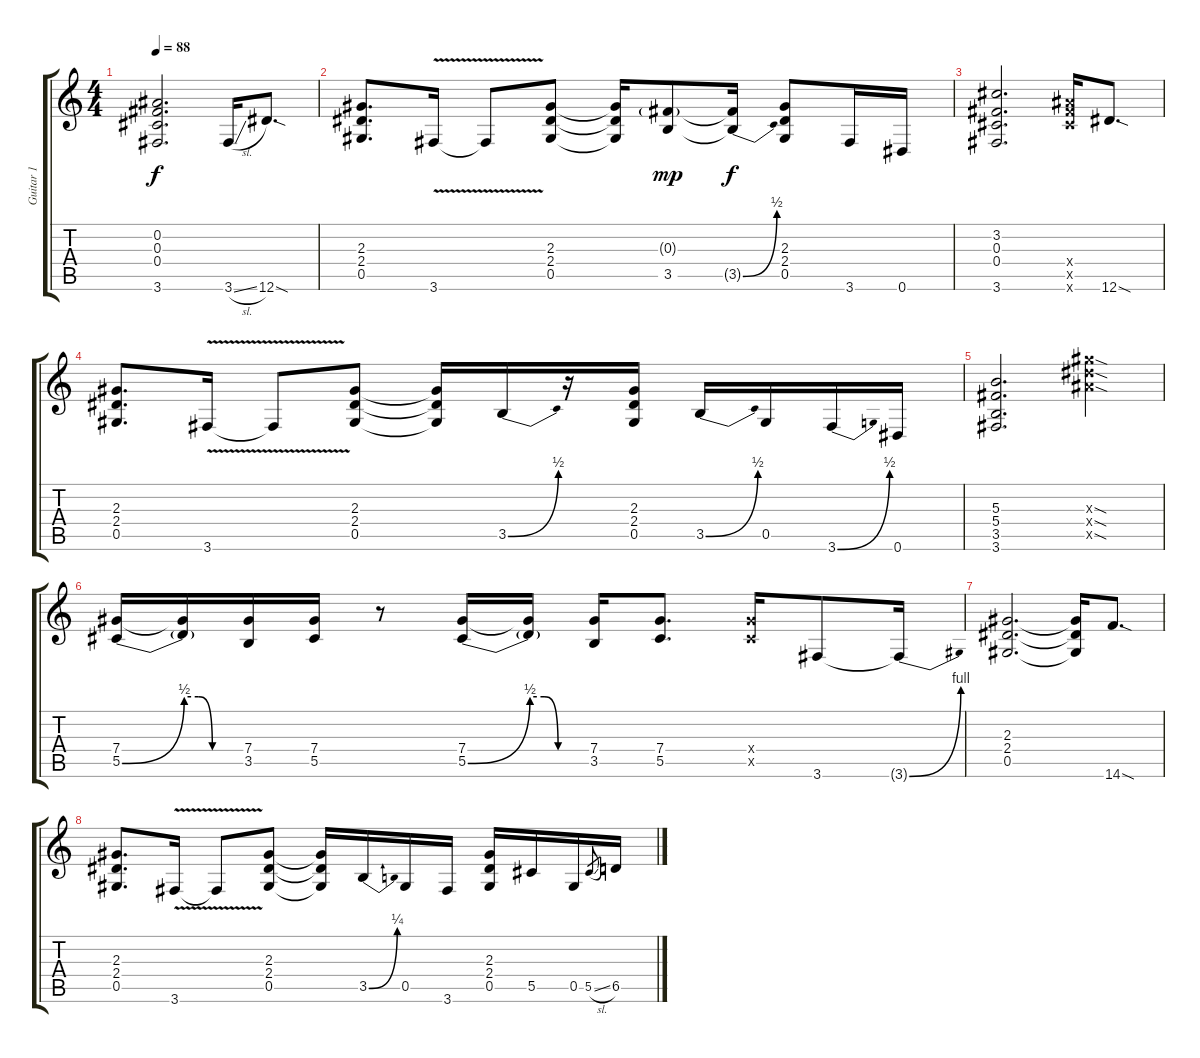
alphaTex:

\track ("Guitar 1" "Guitar 1") {instrument distortionguitar}
\staff {score tabs}
\tuning (Eb4 Bb3 Gb3 Db3 Ab2 Eb2) {hide}
\ts (4 4)
\tempo 88
\clef g2
\ks c
(0.2 0.3 0.4 3.6).2{d dy f} 3.6{sl}.16 12.6{sod}.8{d} |
(2.3 2.4 0.5).8{d} 3.6{v}.16 3.6{t}.8 (2.3 2.4 0.5).8 (2.3{t} 2.4{t} 0.5{t}).16 (0.3{g} 3.5).8{dy mp} (0.3{t} 3.5{be (bend 0 0 60 2) t}).16{dy f} (2.3 2.4 0.5).8 3.6.16 0.6.16 |
(3.2 0.3 0.4 3.6).2{d} (9.4{x} 10.5{x} 10.6{x}).16 12.6{sod}.8{d} |
(2.3 2.4 0.5).8{d} 3.6{v}.16 3.6{t}.8 (2.3 2.4 0.5).8 (2.3{t} 2.4{t} 0.5{t}).16 3.5{be (bend 0 0 60 2)}.16 r.16 (2.3 2.4 0.5).16 3.5{be (bend 0 0 60 2)}.16 0.5.16 3.6{be (bend 0 0 60 2)}.16 0.6.16 |
(5.3 5.4 3.5 3.6).2{d} (14.3{sod x} 14.4{sod x} 14.5{sod x}).4 |
(7.4 5.5{be (bend 0 0 60 2)}).16 (7.4{t} 5.5{be (custom 0 2 15 2 30 0 60 0) t}).16 (7.4 3.5).16 (7.4 5.5).16 r.8 (7.4 5.5{be (bend 0 0 60 2)}).16 (7.4{t} 5.5{be (custom 0 2 15 2 30 0 60 0) t}).16 (7.4 3.5).16 (7.4 5.5).8{d} (7.4{x} 5.5{x}).16 3.6.8 3.6{be (bend 0 0 60 4) t}.16 |
(2.3 2.4 0.5).2{d} (2.3{t} 2.4{t} 0.5{t}).16 14.6{sod}.8{d} |
(2.3 2.4 0.5).8{d} 3.6{v}.16 3.6{t}.8 (2.3 2.4 0.5).8 (2.3{t} 2.4{t} 0.5{t}).16 3.5{be (bend 0 0 60 1)}.16 0.5.16 3.6.16 (2.3 2.4 0.5).16 5.5.16 0.5.16 5.5{sl}.8{gr} 6.5.16
